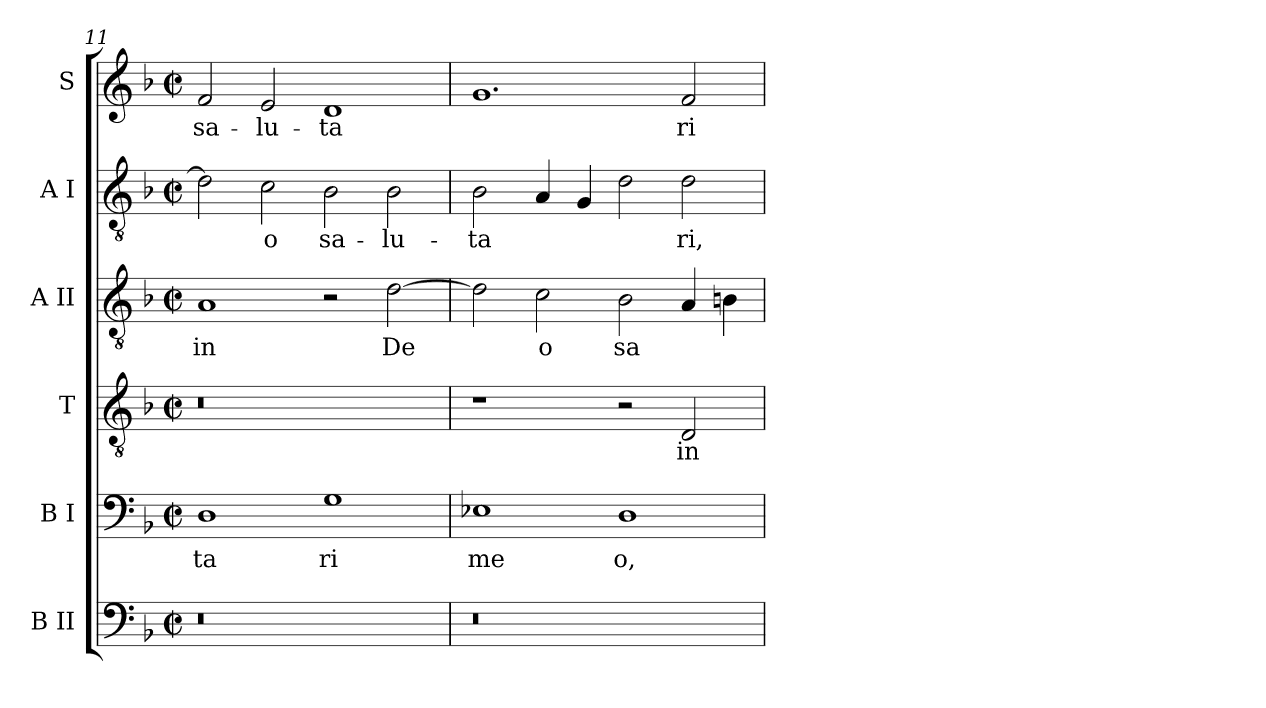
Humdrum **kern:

**kern	**kern	**text	**kern	**text	**kern	**text	**kern	**text	**kern	**text
*part6	*part5	*part5	*part4	*part4	*part3	*part3	*part2	*part2	*part1	*part1
*staff6	*staff5	*staff5	*staff4	*staff4	*staff3	*staff3	*staff2	*staff2	*staff1	*staff1
*I"B II	*I"B I	*	*I"T	*	*I"A II	*	*I"A I	*	*I"S	*
*I'B II	*I'B I	*	*I'T	*	*I'A II	*	*I'A I	*	*I'S	*
!!LO:LB:g=z
*clefF4	*clefF4	*	*clefGv2	*	*clefGv2	*	*clefGv2	*	*clefG2	*
*k[b-]	*k[b-]	*	*k[b-]	*	*k[b-]	*	*k[b-]	*	*k[b-]	*
*F:	*F:	*	*F:	*	*F:	*	*F:	*	*F:	*
*M2/2	*M2/2	*	*M2/2	*	*M2/2	*	*M2/2	*	*M2/2	*
*met(c|)	*met(c|)	*	*met(c|)	*	*met(c|)	*	*met(c|)	*	*met(c|)	*
=11	=11	=11	=11	=11	=11	=11	=11	=11	=11	=11
!	!	!LO:LY:b:cj	!	!	!	!LO:LY:b:cj	!	!LO:LY:b:cj	!	!LO:LY:b:cj
0r	1D	ta	0r	.	1A	in	2d\]	--	2f/	sa-
!	!	!	!	!	!	!	!	!LO:LY:b:cj	!	!LO:LY:b:cj
.	.	.	.	.	.	.	2c\	-o	2e/	-lu-
!	!	!LO:LY:b:cj	!	!	!	!	!	!LO:LY:b:cj	!	!LO:LY:b:cj
.	1G	ri	.	.	2r	.	2B-\	sa-	1d	-ta-
!	!	!	!	!	!	!LO:LY:b:cj	!	!LO:LY:b:cj	!	!
.	.	.	.	.	[>2d\	De	2B-\	-lu-	.	.
=12	=12	=12	=12	=12	=12	=12	=12	=12	=12	=12
!	!	!LO:LY:b:cj	!	!	!	!LO:LY:b:cj	!	!LO:LY:b:cj	!	!LO:LY:b:cj
0r	1E-X	me	1r	.	2d\]	.	2B-\	-ta-	1.g	--
!	!	!	!	!	!	!LO:LY:b:cj	!	!LO:LY:b:cj	!	!
.	.	.	.	.	2c\	o	4A/	--	.	.
!	!	!	!	!	!	!	!	!LO:LY:b:cj	!	!
.	.	.	.	.	.	.	4G/	--	.	.
!	!	!LO:LY:b:cj	!	!	!	!LO:LY:b:cj	!	!LO:LY:b:cj	!	!
.	1D	o,	2r	.	2B-\	sa	2d\	--	.	.
!	!	!	!	!LO:LY:b:cj	!	!LO:LY:b:cj	!	!LO:LY:b:cj	!	!LO:LY:b:cj
.	.	.	2D/	in	4A/	.	2d\	-ri,	2f/	-ri
!	!	!	!	!	!	!LO:LY:b:cj	!	!	!	!
.	.	.	.	.	4B\	.	.	.	.	.
=	=	=	=	=	=	=	=	=	=	=
*-	*-	*-	*-	*-	*-	*-	*-	*-	*-	*-
